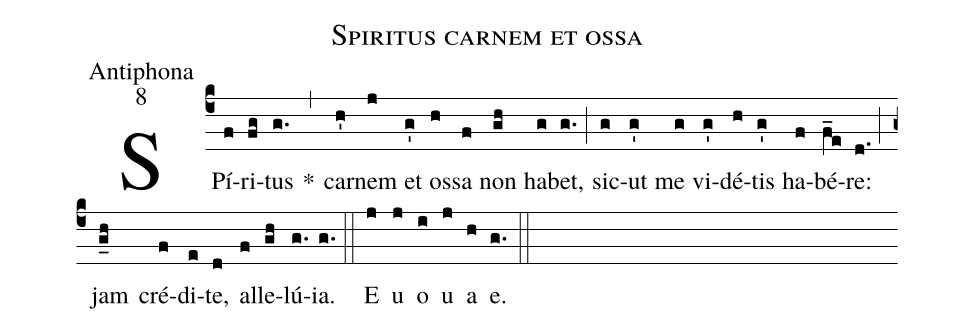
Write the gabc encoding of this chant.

name:Spiritus carnem et ossa;
office-part:Antiphona;
mode:8;
%%
(c4) SPí(f)ri(fg)tus(g.) *(,) car(h')nem(j) et(g') os(h)sa(f) non(gh) ha(g)bet,(g.) (;) sic(g)ut(g') me(g) vi(g')dé(h)tis(g') ha(f)bé(f_e)re:(d.) (;) jam(g_h) cré(f)di(e)te,(d) al(f)le(gh)lú(g.)ia.(g.) (::) <eu>E(j) u(j) o(i) u(j) a(h) e.</eu>(g.) (::)
